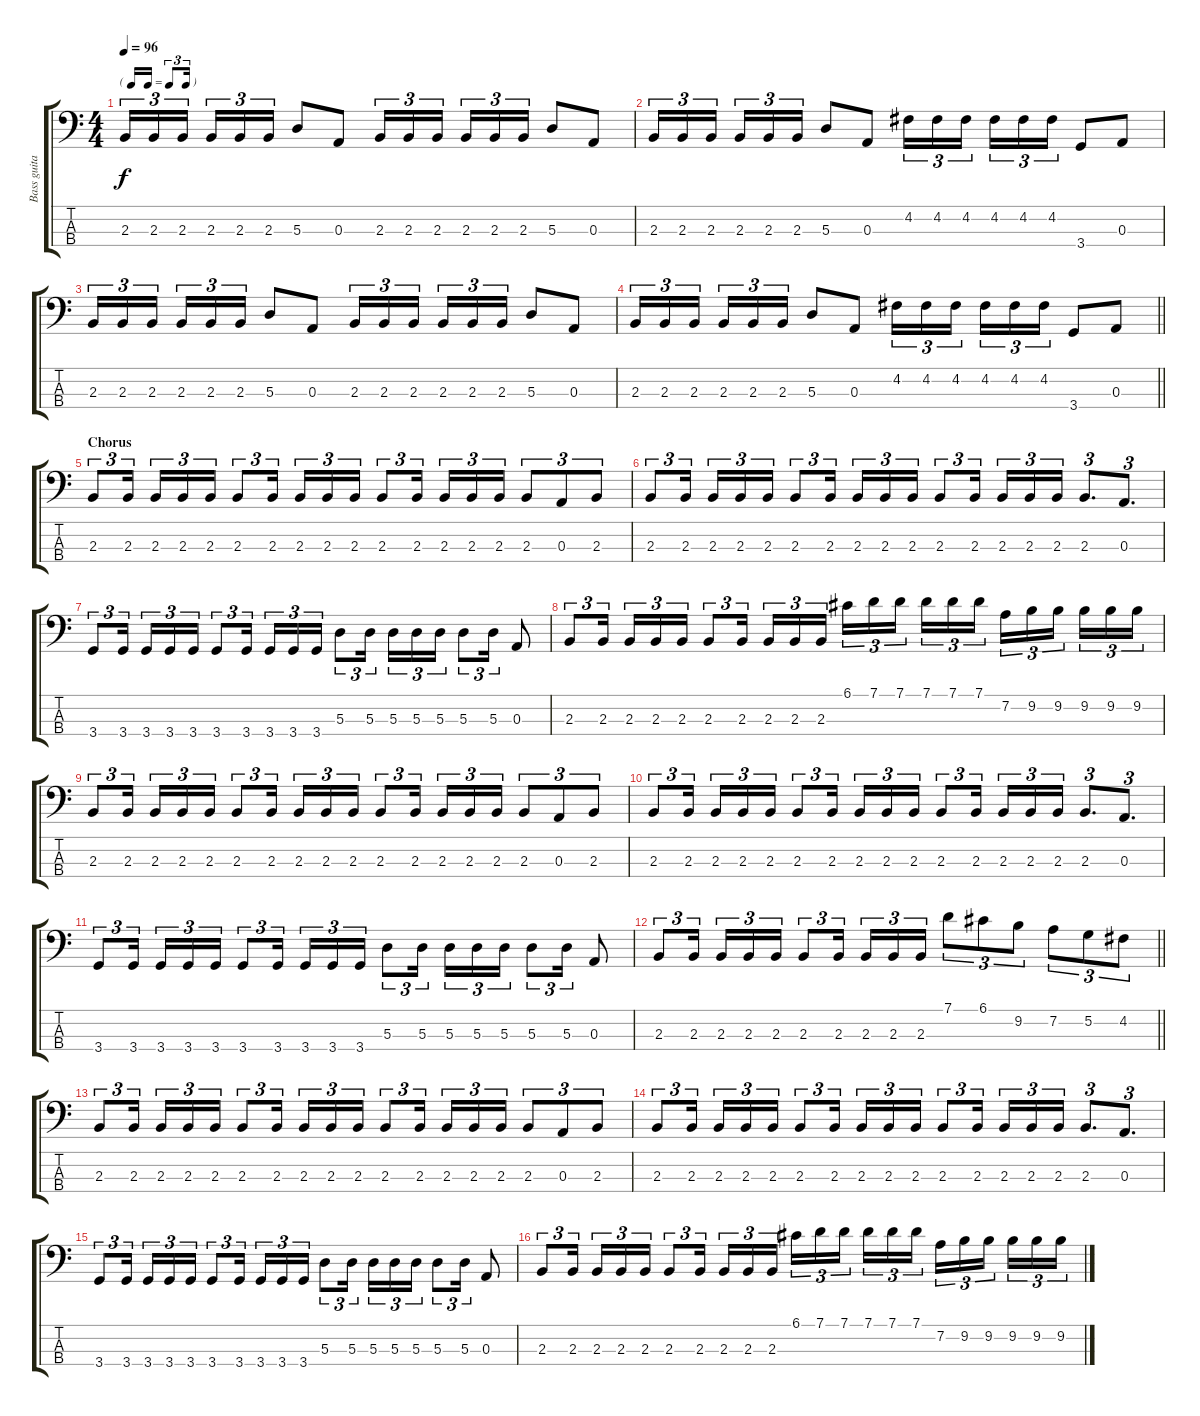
\track ("Bass guitar" "Bass guita") {instrument electricbasspick}
\staff {score tabs}
\tuning (G2 D2 A1 E1) {hide}
\ts (4 4)
\tf triplet16th
\tempo 96
\clef f4
\ks c
2.3.16{tu (3 2) dy f} 2.3.16{tu (3 2)} 2.3.16{tu (3 2) beam splitsecondary} 2.3.16{tu (3 2)} 2.3.16{tu (3 2)} 2.3.16{tu (3 2)} 5.3.8 0.3.8 2.3.16{tu (3 2)} 2.3.16{tu (3 2)} 2.3.16{tu (3 2) beam splitsecondary} 2.3.16{tu (3 2)} 2.3.16{tu (3 2)} 2.3.16{tu (3 2)} 5.3.8 0.3.8 |
2.3.16{tu (3 2)} 2.3.16{tu (3 2)} 2.3.16{tu (3 2) beam splitsecondary} 2.3.16{tu (3 2)} 2.3.16{tu (3 2)} 2.3.16{tu (3 2)} 5.3.8 0.3.8 4.2.16{tu (3 2)} 4.2.16{tu (3 2)} 4.2.16{tu (3 2) beam splitsecondary} 4.2.16{tu (3 2)} 4.2.16{tu (3 2)} 4.2.16{tu (3 2)} 3.4.8 0.3.8 |
2.3.16{tu (3 2)} 2.3.16{tu (3 2)} 2.3.16{tu (3 2) beam splitsecondary} 2.3.16{tu (3 2)} 2.3.16{tu (3 2)} 2.3.16{tu (3 2)} 5.3.8 0.3.8 2.3.16{tu (3 2)} 2.3.16{tu (3 2)} 2.3.16{tu (3 2) beam splitsecondary} 2.3.16{tu (3 2)} 2.3.16{tu (3 2)} 2.3.16{tu (3 2)} 5.3.8 0.3.8 |
\barLineRight lightlight
2.3.16{tu (3 2)} 2.3.16{tu (3 2)} 2.3.16{tu (3 2) beam splitsecondary} 2.3.16{tu (3 2)} 2.3.16{tu (3 2)} 2.3.16{tu (3 2)} 5.3.8 0.3.8 4.2.16{tu (3 2)} 4.2.16{tu (3 2)} 4.2.16{tu (3 2) beam splitsecondary} 4.2.16{tu (3 2)} 4.2.16{tu (3 2)} 4.2.16{tu (3 2)} 3.4.8 0.3.8 |
\section ("" "Chorus")
2.3.8{tu (3 2)} 2.3.16{tu (3 2) beam splitsecondary} 2.3.16{tu (3 2)} 2.3.16{tu (3 2)} 2.3.16{tu (3 2)} 2.3.8{tu (3 2)} 2.3.16{tu (3 2) beam splitsecondary} 2.3.16{tu (3 2)} 2.3.16{tu (3 2)} 2.3.16{tu (3 2)} 2.3.8{tu (3 2)} 2.3.16{tu (3 2) beam splitsecondary} 2.3.16{tu (3 2)} 2.3.16{tu (3 2)} 2.3.16{tu (3 2)} 2.3.8{tu (3 2)} 0.3.8{tu (3 2)} 2.3.8{tu (3 2)} |
2.3.8{tu (3 2)} 2.3.16{tu (3 2) beam splitsecondary} 2.3.16{tu (3 2)} 2.3.16{tu (3 2)} 2.3.16{tu (3 2)} 2.3.8{tu (3 2)} 2.3.16{tu (3 2) beam splitsecondary} 2.3.16{tu (3 2)} 2.3.16{tu (3 2)} 2.3.16{tu (3 2)} 2.3.8{tu (3 2)} 2.3.16{tu (3 2) beam splitsecondary} 2.3.16{tu (3 2)} 2.3.16{tu (3 2)} 2.3.16{tu (3 2)} 2.3.8{d tu (3 2)} 0.3.8{d tu (3 2)} |
3.4.8{tu (3 2)} 3.4.16{tu (3 2) beam splitsecondary} 3.4.16{tu (3 2)} 3.4.16{tu (3 2)} 3.4.16{tu (3 2)} 3.4.8{tu (3 2)} 3.4.16{tu (3 2) beam splitsecondary} 3.4.16{tu (3 2)} 3.4.16{tu (3 2)} 3.4.16{tu (3 2)} 5.3.8{tu (3 2)} 5.3.16{tu (3 2) beam splitsecondary} 5.3.16{tu (3 2)} 5.3.16{tu (3 2)} 5.3.16{tu (3 2)} 5.3.8{tu (3 2)} 5.3.16{tu (3 2)} 0.3.8 |
2.3.8{tu (3 2)} 2.3.16{tu (3 2) beam splitsecondary} 2.3.16{tu (3 2)} 2.3.16{tu (3 2)} 2.3.16{tu (3 2)} 2.3.8{tu (3 2)} 2.3.16{tu (3 2) beam splitsecondary} 2.3.16{tu (3 2)} 2.3.16{tu (3 2)} 2.3.16{tu (3 2)} 6.1.16{tu (3 2)} 7.1.16{tu (3 2)} 7.1.16{tu (3 2) beam splitsecondary} 7.1.16{tu (3 2)} 7.1.16{tu (3 2)} 7.1.16{tu (3 2)} 7.2.16{tu (3 2)} 9.2.16{tu (3 2)} 9.2.16{tu (3 2) beam splitsecondary} 9.2.16{tu (3 2)} 9.2.16{tu (3 2)} 9.2.16{tu (3 2)} |
2.3.8{tu (3 2)} 2.3.16{tu (3 2) beam splitsecondary} 2.3.16{tu (3 2)} 2.3.16{tu (3 2)} 2.3.16{tu (3 2)} 2.3.8{tu (3 2)} 2.3.16{tu (3 2) beam splitsecondary} 2.3.16{tu (3 2)} 2.3.16{tu (3 2)} 2.3.16{tu (3 2)} 2.3.8{tu (3 2)} 2.3.16{tu (3 2) beam splitsecondary} 2.3.16{tu (3 2)} 2.3.16{tu (3 2)} 2.3.16{tu (3 2)} 2.3.8{tu (3 2)} 0.3.8{tu (3 2)} 2.3.8{tu (3 2)} |
2.3.8{tu (3 2)} 2.3.16{tu (3 2) beam splitsecondary} 2.3.16{tu (3 2)} 2.3.16{tu (3 2)} 2.3.16{tu (3 2)} 2.3.8{tu (3 2)} 2.3.16{tu (3 2) beam splitsecondary} 2.3.16{tu (3 2)} 2.3.16{tu (3 2)} 2.3.16{tu (3 2)} 2.3.8{tu (3 2)} 2.3.16{tu (3 2) beam splitsecondary} 2.3.16{tu (3 2)} 2.3.16{tu (3 2)} 2.3.16{tu (3 2)} 2.3.8{d tu (3 2)} 0.3.8{d tu (3 2)} |
3.4.8{tu (3 2)} 3.4.16{tu (3 2) beam splitsecondary} 3.4.16{tu (3 2)} 3.4.16{tu (3 2)} 3.4.16{tu (3 2)} 3.4.8{tu (3 2)} 3.4.16{tu (3 2) beam splitsecondary} 3.4.16{tu (3 2)} 3.4.16{tu (3 2)} 3.4.16{tu (3 2)} 5.3.8{tu (3 2)} 5.3.16{tu (3 2) beam splitsecondary} 5.3.16{tu (3 2)} 5.3.16{tu (3 2)} 5.3.16{tu (3 2)} 5.3.8{tu (3 2)} 5.3.16{tu (3 2)} 0.3.8 |
\barLineRight lightlight
2.3.8{tu (3 2)} 2.3.16{tu (3 2) beam splitsecondary} 2.3.16{tu (3 2)} 2.3.16{tu (3 2)} 2.3.16{tu (3 2)} 2.3.8{tu (3 2)} 2.3.16{tu (3 2) beam splitsecondary} 2.3.16{tu (3 2)} 2.3.16{tu (3 2)} 2.3.16{tu (3 2)} 7.1.8{tu (3 2)} 6.1.8{tu (3 2)} 9.2.8{tu (3 2)} 7.2.8{tu (3 2)} 5.2.8{tu (3 2)} 4.2.8{tu (3 2)} |
2.3.8{tu (3 2)} 2.3.16{tu (3 2) beam splitsecondary} 2.3.16{tu (3 2)} 2.3.16{tu (3 2)} 2.3.16{tu (3 2)} 2.3.8{tu (3 2)} 2.3.16{tu (3 2) beam splitsecondary} 2.3.16{tu (3 2)} 2.3.16{tu (3 2)} 2.3.16{tu (3 2)} 2.3.8{tu (3 2)} 2.3.16{tu (3 2) beam splitsecondary} 2.3.16{tu (3 2)} 2.3.16{tu (3 2)} 2.3.16{tu (3 2)} 2.3.8{tu (3 2)} 0.3.8{tu (3 2)} 2.3.8{tu (3 2)} |
2.3.8{tu (3 2)} 2.3.16{tu (3 2) beam splitsecondary} 2.3.16{tu (3 2)} 2.3.16{tu (3 2)} 2.3.16{tu (3 2)} 2.3.8{tu (3 2)} 2.3.16{tu (3 2) beam splitsecondary} 2.3.16{tu (3 2)} 2.3.16{tu (3 2)} 2.3.16{tu (3 2)} 2.3.8{tu (3 2)} 2.3.16{tu (3 2) beam splitsecondary} 2.3.16{tu (3 2)} 2.3.16{tu (3 2)} 2.3.16{tu (3 2)} 2.3.8{d tu (3 2)} 0.3.8{d tu (3 2)} |
3.4.8{tu (3 2)} 3.4.16{tu (3 2) beam splitsecondary} 3.4.16{tu (3 2)} 3.4.16{tu (3 2)} 3.4.16{tu (3 2)} 3.4.8{tu (3 2)} 3.4.16{tu (3 2) beam splitsecondary} 3.4.16{tu (3 2)} 3.4.16{tu (3 2)} 3.4.16{tu (3 2)} 5.3.8{tu (3 2)} 5.3.16{tu (3 2) beam splitsecondary} 5.3.16{tu (3 2)} 5.3.16{tu (3 2)} 5.3.16{tu (3 2)} 5.3.8{tu (3 2)} 5.3.16{tu (3 2)} 0.3.8 |
2.3.8{tu (3 2)} 2.3.16{tu (3 2) beam splitsecondary} 2.3.16{tu (3 2)} 2.3.16{tu (3 2)} 2.3.16{tu (3 2)} 2.3.8{tu (3 2)} 2.3.16{tu (3 2) beam splitsecondary} 2.3.16{tu (3 2)} 2.3.16{tu (3 2)} 2.3.16{tu (3 2)} 6.1.16{tu (3 2)} 7.1.16{tu (3 2)} 7.1.16{tu (3 2) beam splitsecondary} 7.1.16{tu (3 2)} 7.1.16{tu (3 2)} 7.1.16{tu (3 2)} 7.2.16{tu (3 2)} 9.2.16{tu (3 2)} 9.2.16{tu (3 2) beam splitsecondary} 9.2.16{tu (3 2)} 9.2.16{tu (3 2)} 9.2.16{tu (3 2)}
